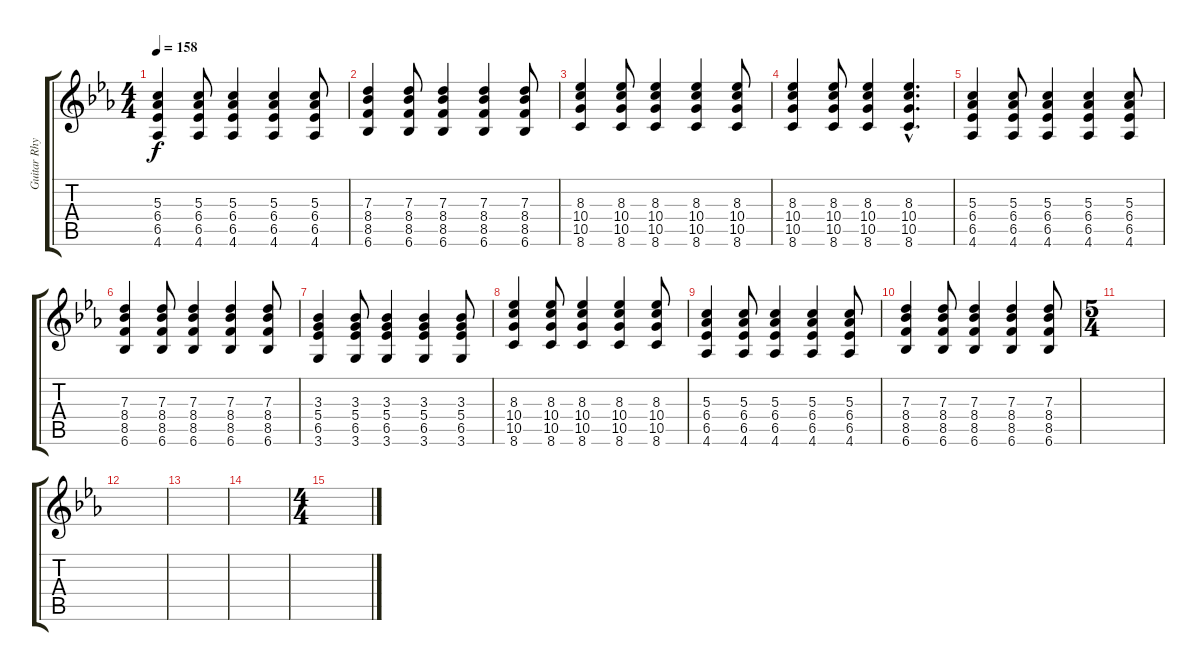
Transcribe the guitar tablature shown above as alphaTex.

\track ("Guitar Rhythm 2" "Guitar Rhy") {instrument distortionguitar}
\staff {score tabs}
\tuning (E4 B3 G3 D3 A2 E2) {hide}
\ts (4 4)
\tempo 158
\clef g2
\ks eb
(5.3 6.4 6.5 4.6).4{dy f} (5.3 6.4 6.5 4.6).8 (5.3 6.4 6.5 4.6).4 (5.3 6.4 6.5 4.6).4 (5.3 6.4 6.5 4.6).8 |
(7.3 8.4 8.5 6.6).4 (7.3 8.4 8.5 6.6).8 (7.3 8.4 8.5 6.6).4 (7.3 8.4 8.5 6.6).4 (7.3 8.4 8.5 6.6).8 |
(8.3 10.4 10.5 8.6).4 (8.3 10.4 10.5 8.6).8 (8.3 10.4 10.5 8.6).4 (8.3 10.4 10.5 8.6).4 (8.3 10.4 10.5 8.6).8 |
(8.3 10.4 10.5 8.6).4 (8.3 10.4 10.5 8.6).8 (8.3 10.4 10.5 8.6).4 (8.3{hac} 10.4{hac} 10.5{hac} 8.6{hac}).4{d} |
(5.3 6.4 6.5 4.6).4 (5.3 6.4 6.5 4.6).8 (5.3 6.4 6.5 4.6).4 (5.3 6.4 6.5 4.6).4 (5.3 6.4 6.5 4.6).8 |
(7.3 8.4 8.5 6.6).4 (7.3 8.4 8.5 6.6).8 (7.3 8.4 8.5 6.6).4 (7.3 8.4 8.5 6.6).4 (7.3 8.4 8.5 6.6).8 |
(3.3 5.4 6.5 3.6).4 (3.3 5.4 6.5 3.6).8 (3.3 5.4 6.5 3.6).4 (3.3 5.4 6.5 3.6).4 (3.3 5.4 6.5 3.6).8 |
(8.3 10.4 10.5 8.6).4 (8.3 10.4 10.5 8.6).8 (8.3 10.4 10.5 8.6).4 (8.3 10.4 10.5 8.6).4 (8.3 10.4 10.5 8.6).8 |
(5.3 6.4 6.5 4.6).4 (5.3 6.4 6.5 4.6).8 (5.3 6.4 6.5 4.6).4 (5.3 6.4 6.5 4.6).4 (5.3 6.4 6.5 4.6).8 |
(7.3 8.4 8.5 6.6).4 (7.3 8.4 8.5 6.6).8 (7.3 8.4 8.5 6.6).4 (7.3 8.4 8.5 6.6).4 (7.3 8.4 8.5 6.6).8 |
\ts (5 4)
|
|
|
|
\ts (4 4)
